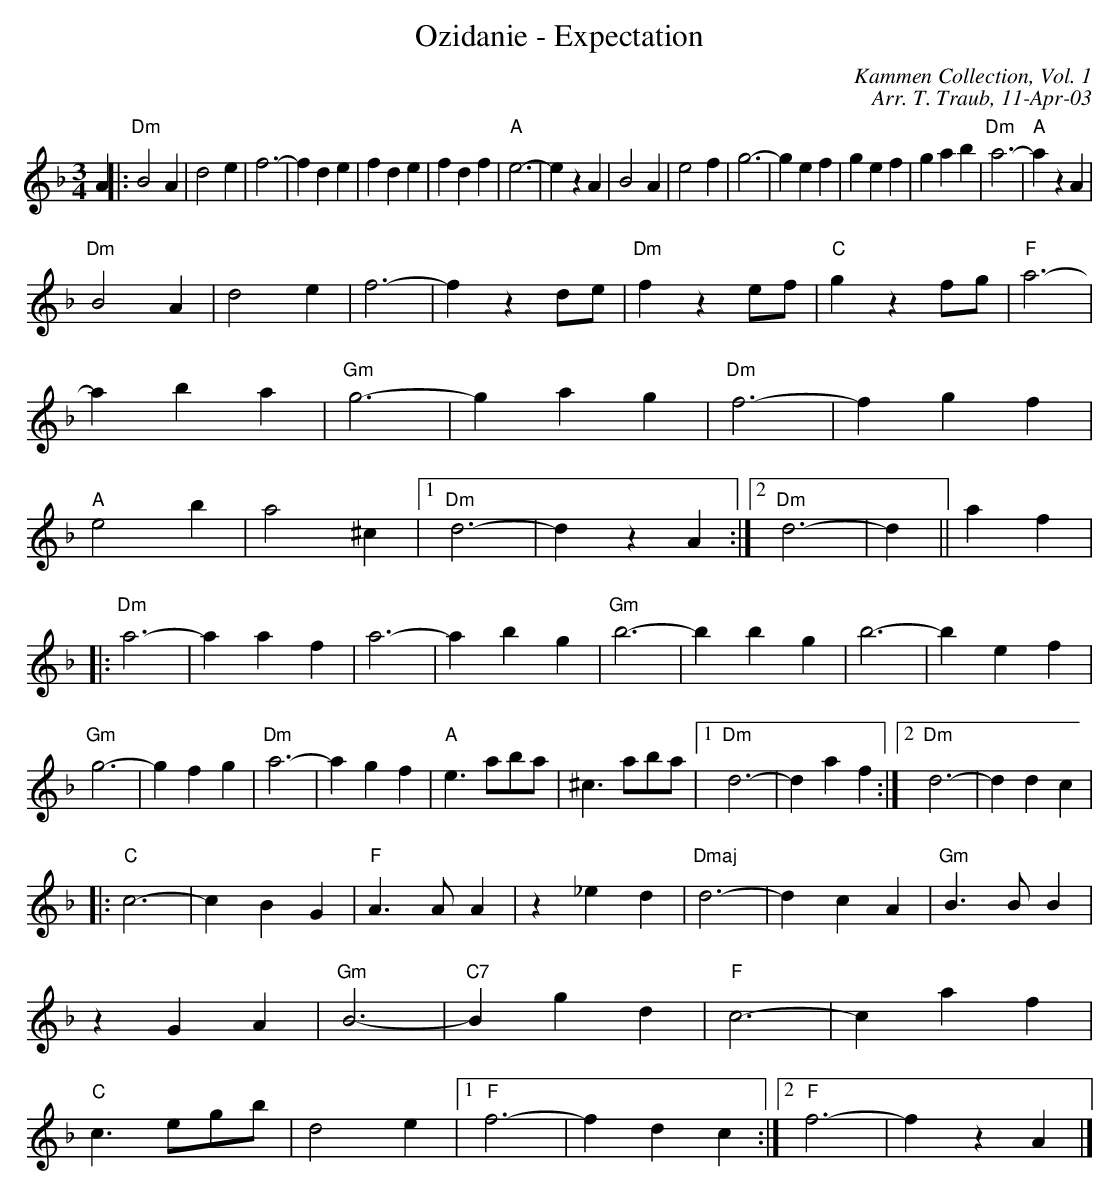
X:1
T: Ozidanie - Expectation
C: Kammen Collection, Vol. 1
C: Arr. T. Traub, 11-Apr-03
M: 3/4
K: Dm
L: 1/4
A |: "Dm" B2 A|d2 e|f3-|f d e|f d e|f d f|"A"e3-|e z A|B2 A|e2 f|g3-|g e f|g e f|g a b|"Dm"a3-|"A"a z A|
"Dm"B2 A|d2 e|f3-|f z d/e/|"Dm"f z e/f/|"C"g z f/g/|"F"a3-|a b a|"Gm"g3-|g a g|"Dm"f3-|f g f|"A"e2 b|a2 ^c |1 "Dm"d3-|d z A :|2 "Dm"d3-|d || a f|
|: "Dm"a3-|a af|a3-|a b g|"Gm"b3-|b bg|b3-|b e f|"Gm"g3-|g f g|"Dm"a3-|a g f|\
L: 1/8
"A"e3 aba|^c3 aba|1\
L: 1/4
"Dm"d3-|d af :|2 "Dm"d3-|d d c|
|: "C"c3-|c B G|"F"A>A A|z _e d|"Dmaj"d3-|d cA|"Gm"B>B B|z G A|"Gm"B3-|"C7"B gd|"F"c3-|caf|\
L: 1/8
"C"c3 egb|\
L: 1/4
d2 e |1 "F"f3-|f dc :|2 "F"f3-|f z A|]
